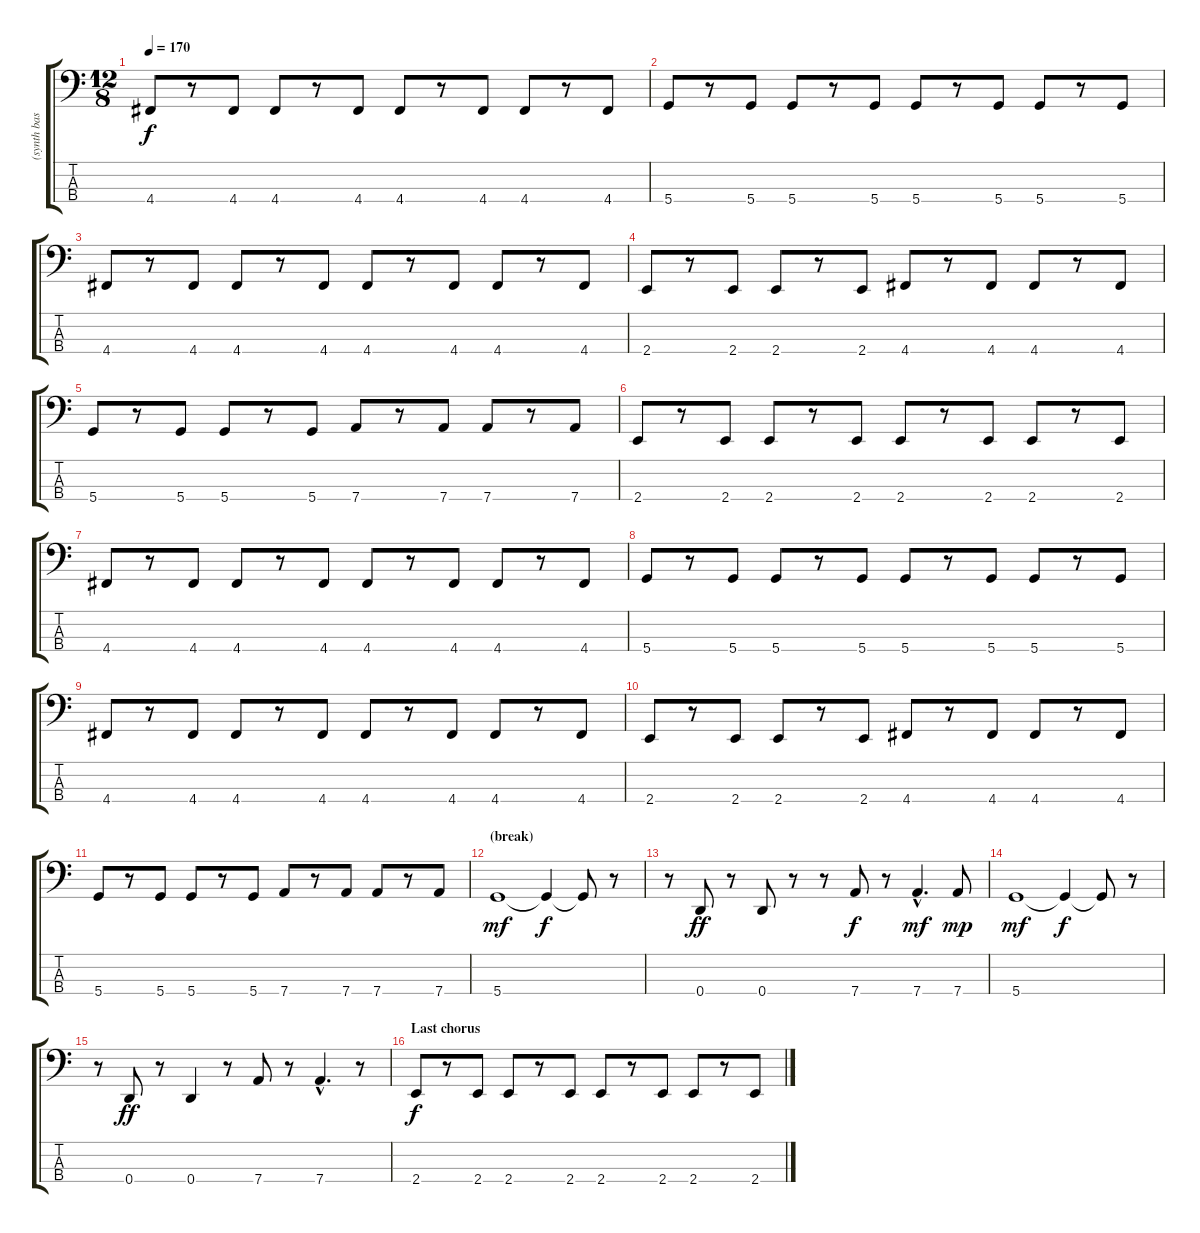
\track ("(synth bass dropped D)" "(synth bas") {instrument synthbass2}
\staff {score tabs}
\tuning (G2 D2 A1 D1) {hide}
\ts (12 8)
\tempo 170
\clef f4
\ks c
4.4.8{dy f} r.8 4.4.8 4.4.8 r.8 4.4.8 4.4.8 r.8 4.4.8 4.4.8 r.8 4.4.8 |
5.4.8 r.8 5.4.8 5.4.8 r.8 5.4.8 5.4.8 r.8 5.4.8 5.4.8 r.8 5.4.8 |
4.4.8 r.8 4.4.8 4.4.8 r.8 4.4.8 4.4.8 r.8 4.4.8 4.4.8 r.8 4.4.8 |
2.4.8 r.8 2.4.8 2.4.8 r.8 2.4.8 4.4.8 r.8 4.4.8 4.4.8 r.8 4.4.8 |
5.4.8 r.8 5.4.8 5.4.8 r.8 5.4.8 7.4.8 r.8 7.4.8 7.4.8 r.8 7.4.8 |
2.4.8 r.8 2.4.8 2.4.8 r.8 2.4.8 2.4.8 r.8 2.4.8 2.4.8 r.8 2.4.8 |
4.4.8 r.8 4.4.8 4.4.8 r.8 4.4.8 4.4.8 r.8 4.4.8 4.4.8 r.8 4.4.8 |
5.4.8 r.8 5.4.8 5.4.8 r.8 5.4.8 5.4.8 r.8 5.4.8 5.4.8 r.8 5.4.8 |
4.4.8 r.8 4.4.8 4.4.8 r.8 4.4.8 4.4.8 r.8 4.4.8 4.4.8 r.8 4.4.8 |
2.4.8 r.8 2.4.8 2.4.8 r.8 2.4.8 4.4.8 r.8 4.4.8 4.4.8 r.8 4.4.8 |
5.4.8 r.8 5.4.8 5.4.8 r.8 5.4.8 7.4.8 r.8 7.4.8 7.4.8 r.8 7.4.8 |
\section ("" "(break)")
5.4.1{dy mf} 5.4{t}.4{dy f} 5.4{t}.8 r.8 |
r.8 0.4.8{dy ff} r.8 0.4.8 r.8 r.8 7.4.8{dy f} r.8 7.4{hac}.4{d dy mf} 7.4.8{dy mp} |
5.4.1{dy mf} 5.4{t}.4{dy f} 5.4{t}.8 r.8 |
r.8 0.4.8{dy ff} r.8 0.4.4 r.8 7.4.8 r.8 7.4{hac}.4{d} r.8 |
\section ("" "Last chorus")
2.4.8{dy f} r.8 2.4.8 2.4.8 r.8 2.4.8 2.4.8 r.8 2.4.8 2.4.8 r.8 2.4.8
